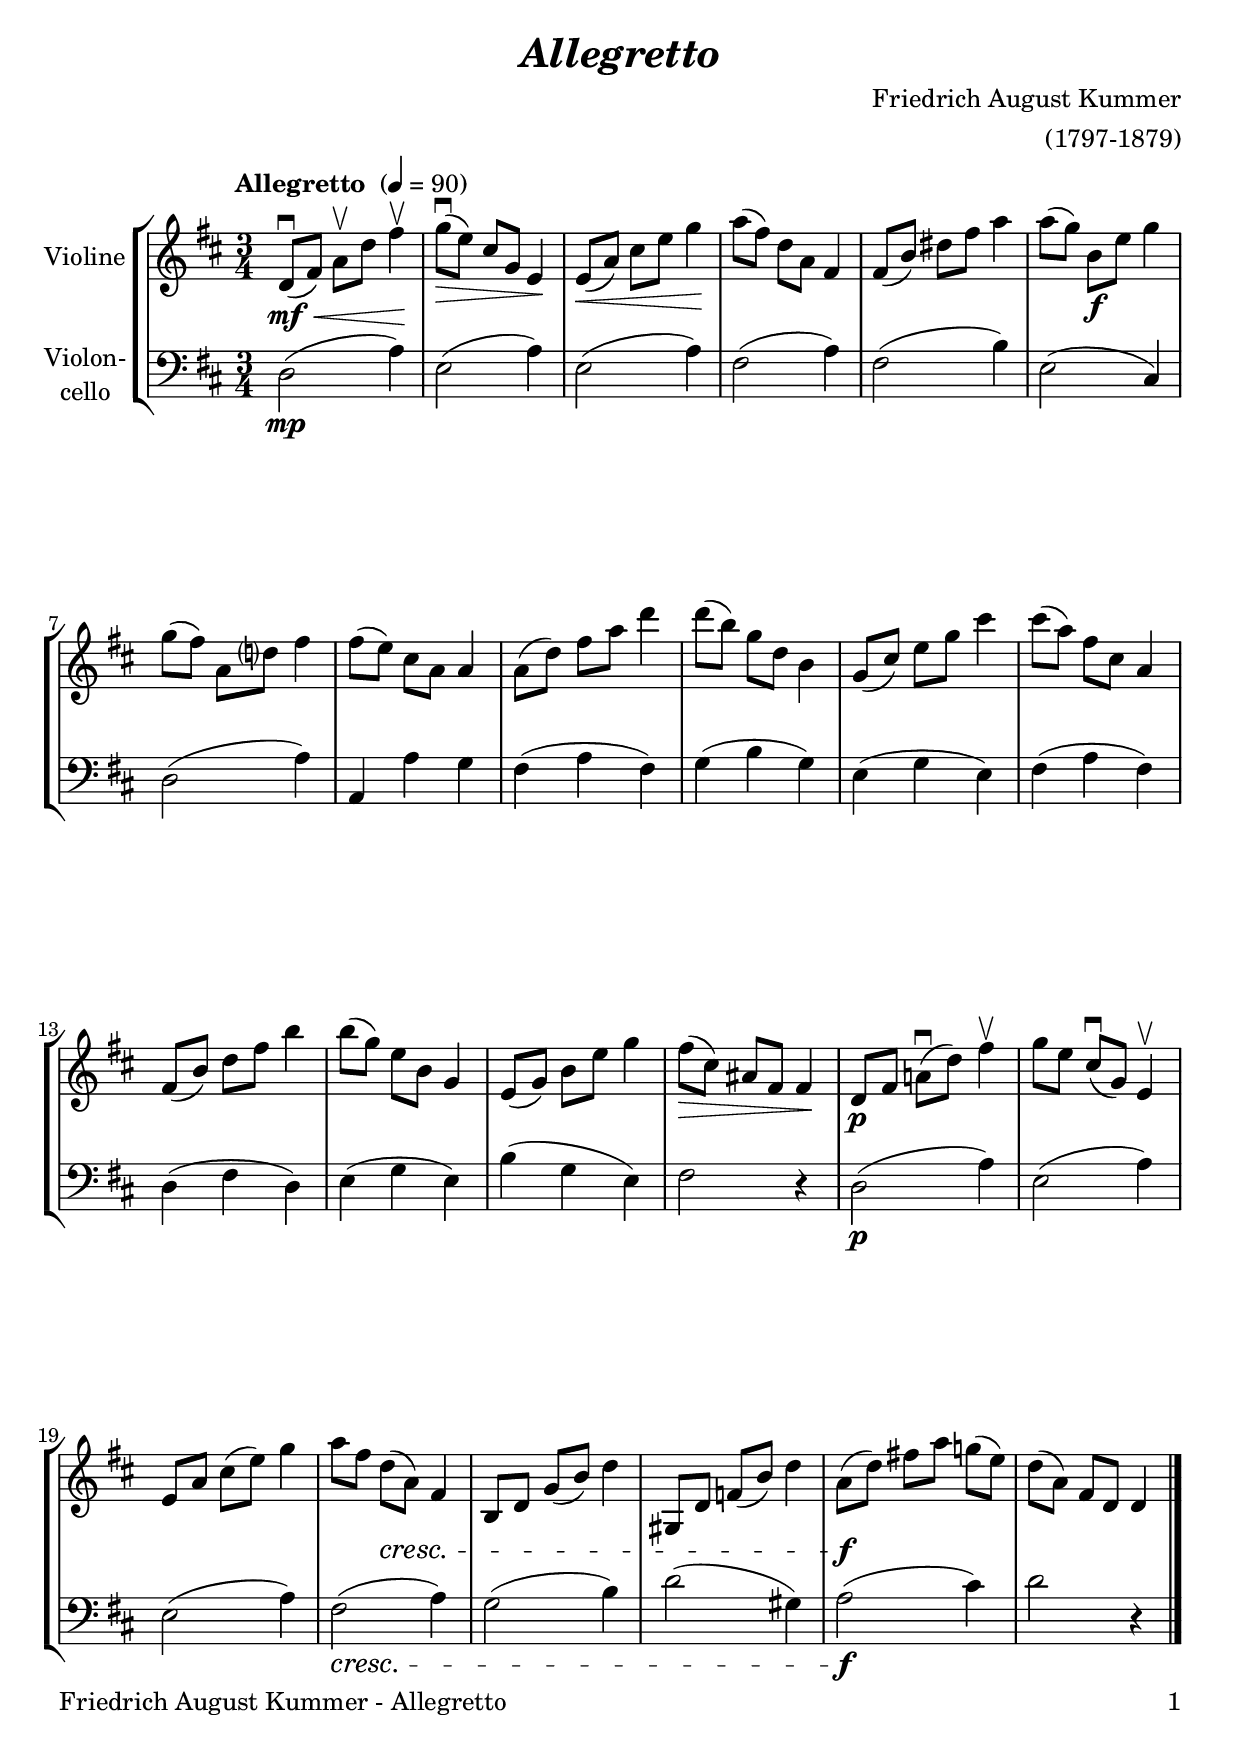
\version "2.18.2"
\include "deutsch.ly"
  
#(set-global-staff-size 22)

\header {
  title     = \markup \bold \italic "Allegretto"
  composer  = "Friedrich August Kummer"
  arranger  = "(1797-1879)"
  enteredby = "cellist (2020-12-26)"
%  piece     = ""
}

voiceconsts = {
  \key g \major
  \time 3/4
  \clef "treble"
%  \numericTimeSignature
  % Set default beaming for all staves
  \set Timing.beamExceptions = #'()
  \set Timing.baseMoment     = #(ly:make-moment 1 4)
  \set Timing.beatStructure  = #'(1 1 1)
  \tempo "Allegretto " 4=90
}

mivl = "violin"
%miba = "pizzicato strings"
miba = "cello"

arco = \markup \italic "arco"
pizz = \markup \italic "pizz."
rall = \mark \markup \box \italic "rall."
rit  = \mark \markup \box \italic "rit."
simi = \markup \italic "simile"

va = \relative c' {
  \voiceconsts

  g8(\downbow\mf\< h) d\upbow g h4\upbow\!
  c8(\downbow\> a) fis c a4\!
  a8(\< d) fis a c4\!
  d8( h) g d h4\!
  h8( e) gis h d4
  d8( c)\! e,\f a c4
  c8( h) d, g? h4
  h8( a) fis d d4

  d8( g) h d g4
  g8( e) c g e4
  c8( fis) a c fis4
  fis8( d) h fis d4
  h8( e) g h e4
  e8( c) a e c4
  a8( c) e a c4
  h8(\> fis) dis h h4\!

  g8\p h d!(\downbow g) h4\upbow
  c8 a fis(\downbow c) a4\upbow
  a8 d fis( a) c4
  d8 h g(\cresc d) h4
  e,8 g c( e) g4
  cis,,8 g' b( e) g4
  d8(\f g) h! d c!( a)
  g( d) h g g4 \bar "|."
}

vb = \relative c {
  \voiceconsts
  \clef "bass"

  g2(\mp d'4)
  a2( d4)
  a2( d4)
  h2( d4)
  h2( e4)
  a,2( fis4)
  g2( d'4)
  d, d' c

  h( d h)
  c( e c)
  a( c a)
  h( d h)
  g( h g)
  a( c a)
  e'( c a)
  h2 r4

  g2(\p d'4)
  a2( d4)
  a2( d4)
  h2(\cresc d4)
  c2( e4)
  g2( cis,4)
  d2(\f fis4)
  g2 r4 \bar "|."
}


music = \new StaffGroup <<
      \new Staff {
	\set Staff.midiInstrument = \mivl
	\set Staff.instrumentName = \markup \center-column { "Violine" }
	\transpose g d' { \va }
      }

      \new Staff {
	\set Staff.midiInstrument = \miba
	\set Staff.instrumentName = \markup \center-column { "Violon-" "cello" }
	\transpose g d' { \vb }
      }
>>

\book {
   \paper {
    print-page-number = ##t
    print-first-page-number = ##t
    ragged-last-bottom = ##f
    oddHeaderMarkup = \markup \null
    evenHeaderMarkup = \markup \null
    oddFooterMarkup = \markup {
      \fill-line {
        \on-the-fly #print-page-number-check-first
        "Friedrich August Kummer - Allegretto" \fromproperty #'page:page-number-string
      }
    }
    evenFooterMarkup = \oddFooterMarkup
  } \score {
    \music
    \layout {}
  }

  \score {
    \unfoldRepeats \music

    \midi {
      \context {
        \Score
      }
    }
  }
}